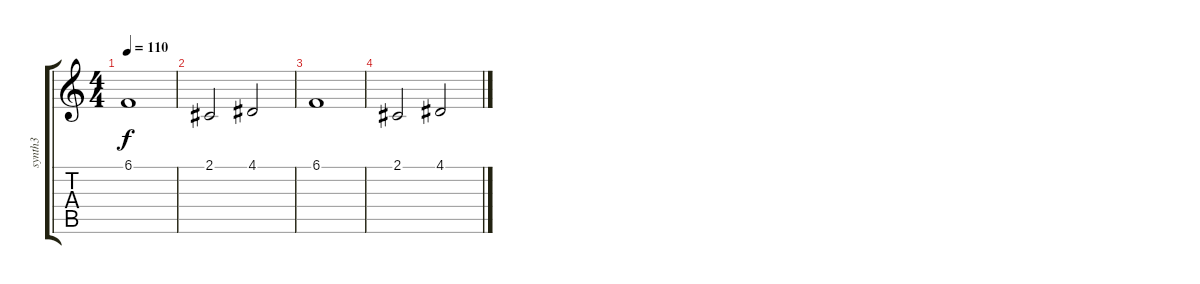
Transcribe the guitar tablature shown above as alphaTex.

\track ("synth3" "synth3") {instrument pad7halo}
\staff {score tabs}
\tuning (B3 Gb3 D3 A2 E2 B1) {hide}
\ts (4 4)
\tempo 110
\clef g2
\ks c
6.1.1{dy f volume 10} |
2.1.2 4.1.2 |
6.1.1{volume 10} |
2.1.2 4.1.2
